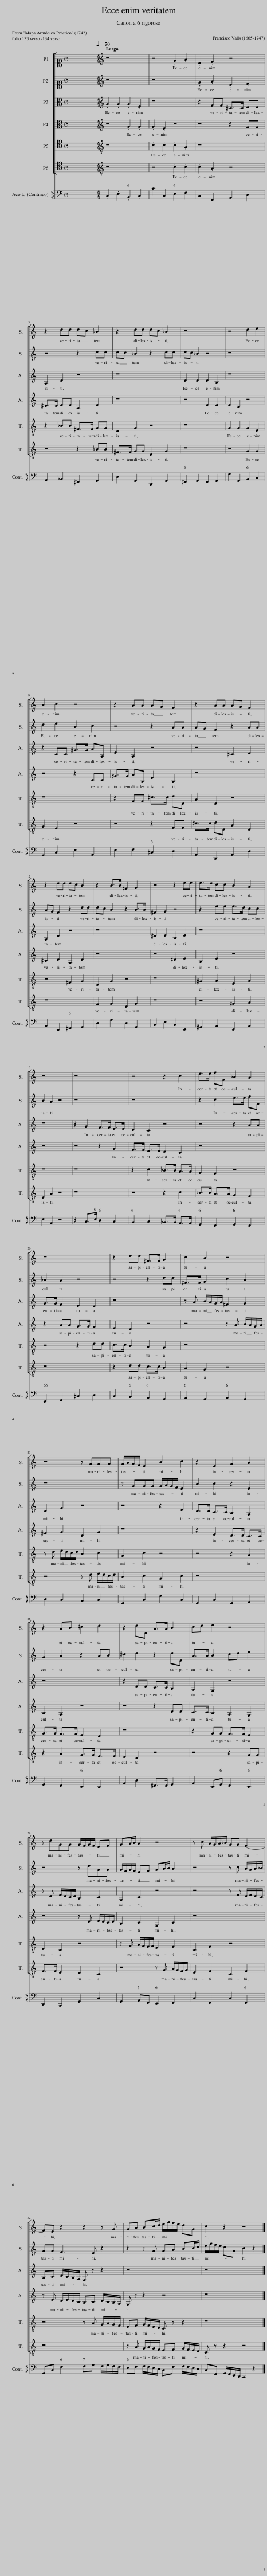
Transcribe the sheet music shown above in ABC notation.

X:1
%%score [ 1 2 3 4 5 6 ] 7
L:1/8
M:4/4
I:linebreak $
K:C
V:1 alto1
V:2 alto1
V:3 alto
V:4 alto
V:5 tenor transpose=-12
V:6 tenor transpose=-12
V:7 bass
V:1
 x8 |[M:4/4][K:treble][Q:1/4=50] z8 | z4 .G2 .A2 | .E2 .F2 z4 |$ z2 dd dc _B2 | %5
 z2 dd dc _B2 | z8 | z4 d2 e2 |$ B2 c2 z4 | z2 AA AG F2 | %10
 z2 AA AG F2 |$ z2 dd dc B2 | z2 B>B ^F2 G2 | z4 z2 ee | e>d cc B2 A2 |$ %15
 z8 | z8 | z4 z2 c2 | e>e fF _B2 A2 |$ z8 | %20
 z2 dd ^F>F G2 | c2 B2 z4 |$ z4 z GGG | G/A/G/F/ E2 B2 c2 | z2 E2 G2 A2 |$ %25
 z2 AB ^c2 d2 | z2 dD A>A B2 | cd e2 z4 |$ z dGG G/F/G/F/ EF | GA/B/ A2 z4 | %30
 z c A/G/A/_B/ GG F2- |$ FE z2 z2 z G | GA Bc/d/ e/g/f/e/ dG | c2 z2 z4 |] %34
V:2
 x8 |[M:4/4][K:treble] z8 | z8 | .G2 .A2 .E2 .F2 |$ z4 z2 dd | %5
 dc _B2 z2 dd | dc _B2 z4 | z8 |$ d2 e2 B2 c2 | z4 z2 AA | %10
 AG F2 z2 AA |$ AG F2 z2 dd | dc B2 z2 B>B | ^F2 G2 z4 | z2 ee e>d cc |$ %15
 B2 A2 z4 | z8 | z8 | z2 c2 e>e fF |$ _B2 A2 z4 | %20
 z4 z2 dd | ^F>F G2 c2 B2 |$ z8 | z GGG G/A/G/F/ E2 | B2 c2 z2 E2 |$ %25
 G2 A2 z2 AB | ^c2 d2 z2 dD | A>A B2 cd e2 |$ z4 z dGG | G/F/G/F/ EF GA/B/ A2 | %30
 z4 z c A/G/A/_B/ |$ GG F3 E z2 | z2 z G GA Bc/d/ | e/g/f/e/ dG c2 z2 |] %34
V:3
 x8 |[M:4/4][K:treble] .G2 .G2 .G2 .E2 | z8 | z2 FF ^C>C DD |$ A,2 D2 z4 | %5
 z8 | D2 D2 D2 B,2 | z8 |$ z2 CC ^G>G AA, | E2 A,2 z4 | %10
 z4 ^C2 D2 |$ A,2 D2 z4 | z8 | ^D2 E2 B,2 E2 | z8 |$ %15
 z8 | z2 G2 F>F E>E | D2 C2 z4 | z4 z2 AA |$ G>G F2 E2 D2 | %20
 z8 | z A B/A/G/A/ ^F2 G2 |$ D2 G2 z4 | z4 z2 E2 | D>D C>C B,2 A,2 |$ %25
 z8 | z2 DD C>C B,2 | A,2 G,2 z4 |$ z D E/D/C/D/ B,2 C2 | G,2 C2 z4 | %30
 z4 z E D/E/D/C/ |$ B,C D/C/B,/A,/ G, z z2 | z8 | z8 |] %34
V:4
 x8 |[M:4/4][K:treble] z4 .G2 .G2 | .G2 .E2 z4 | z4 z2 FF |$ ^C>C DD A,2 D2 | %5
 z8 | z4 D2 D2 | D2 B,2 z4 |$ z4 z2 CC | ^G>G AA, E2 A,2 | %10
 z8 |$ ^C2 D2 A,2 D2 | z8 | z4 ^D2 E2 | B,2 E2 z4 |$ %15
 z8 | z4 z2 G2 | F>F E>E D2 C2 | z8 |$ z2 AA G>G F2 | %20
 E2 D2 z4 | z4 z A B/A/G/A/ |$ ^F2 G2 D2 G2 | z8 | z2 E2 D>D C>C |$ %25
 B,2 A,2 z4 | z4 z2 DD | C>C B,2 A,2 G,2 |$ z4 z D E/D/C/D/ | B,2 C2 G,2 C2 | %30
 z8 |$ z E D/E/D/C/ B,C D/C/B,/A,/ | G, z z2 z4 | z8 |] %34
V:5
 x8 |[M:4/4][K:treble-8] z8 | .c2 .c2 .c2 .A2 | z8 |$ z2 _BB ^F>F GG | %5
 D2 G2 z4 | z8 | G2 G2 G2 E2 |$ z8 | z2 FF ^c>c dD | %10
 A2 D2 z4 |$ z4 ^F2 G2 | D2 G2 z4 | z8 | ^G2 A2 E2 A2 |$ %15
 z8 | z8 | z2 c2 _B>B A>A | G2 F2 z4 |$ z4 z2 dd | %20
 c>c B2 A2 G2 | z8 |$ z d e/d/c/d/ B2 c2 | G2 c2 z4 | z4 z2 A2 |$ %25
 G>G F>F E2 D2 | z8 | z2 GG F>F E2 |$ D2 C2 z4 | z G A/G/F/G/ E2 F2 | %30
 C2 F2 z4 |$ z4 z A G/A/G/F/ | EF G/F/E/D/ C z z2 | z8 |] %34
V:6
 x8 |[M:4/4][K:treble-8] z8 | z4 .c2 .c2 | .c2 .A2 z4 |$ z4 z2 _BB | %5
 ^F>F GG D2 G2 | z8 | z4 G2 G2 |$ G2 E2 z4 | z4 z2 FF | %10
 ^c>c dD A2 D2 |$ z8 | F2 G2 D2 G2 | z8 | z4 ^G2 A2 |$ %15
 E2 A2 z4 | z8 | z4 z2 c2 | _B>B A>A G2 F2 |$ z8 | %20
 z2 dd c>c B2 | A2 G2 z4 |$ z4 z d e/d/c/d/ | B2 c2 G2 c2 | z8 |$ %25
 z2 A2 G>G F>F | E2 D2 z4 | z4 z2 GG |$ F>F E2 D2 C2 | z4 z G A/G/F/G/ | %30
 E2 F2 C2 F2 |$ z8 | z A G/A/G/F/ EF G/F/E/D/ | C z z2 z4 |] %34
V:7
 x8 |[M:4/4] .C,2 .E,2 .B,,2 .C,2 | C2 C,2 E,2 F,2 | C,2 F,,2 A,,2 D,2 |$ A,,2 _B,,2 ^F,,2 G,,2 | %5
 D,2 G,,2 D,,2 G,,2 | ^F,,2 G,,2 F,,2 G,,2 | G,2 G,,2 B,,2 C,2 |$ G,,2 C,2 E,2 A,,2 | E,2 F,2 ^C,2 D,2 | %10
 A,,2 D,,2 A,,2 D,2 |$ A,,2 D,,2 ^F,,2 G,,2 | D,2 G,2 D,2 G,,2 | B,,2 E,2 B,,2 E,,2 | ^G,,2 A,,2 E,,2 A,,2 |$ %15
 E,2 A,,2 z4 | z2 C,>E, D,2 C,2 | B,,2 C,2 _B,,>B,, A,,>A,, | G,,2 F,,2 G,,2 F,,2 |$ E,,2 F,,2 ^C,2 D,2 | %20
 C,2 B,,2 A,,2 G,,2 | A,,2 G,,2 A,,2 G,,2 |$ D,2 C,2 B,,2 C,2 | G,,2 C,2 G,2 C,2 | G,,2 C,2 G,,2 A,,2 |$ %25
 G,,2 F,,2 E,,2 D,,2 | A,,2 D,2 ^F,,>F,, G,,2 | A,,2 E,,G,, F,,2 E,,2 |$ D,,2 C,,2 G,,2 C,2 | G,,2 A,,F,, E,,2 F,,2 | %30
 C,2 F,,2 C,2 F,,2 |$ G,,C, F,2 G,A, G,/A,/G,/F,/ | E,F, G,/F,/E,/D,/ C,F, G,/F,/E,/D,/ | C,F,, G,,/F,,/E,,/D,,/ C,,2 z2 |] %34
